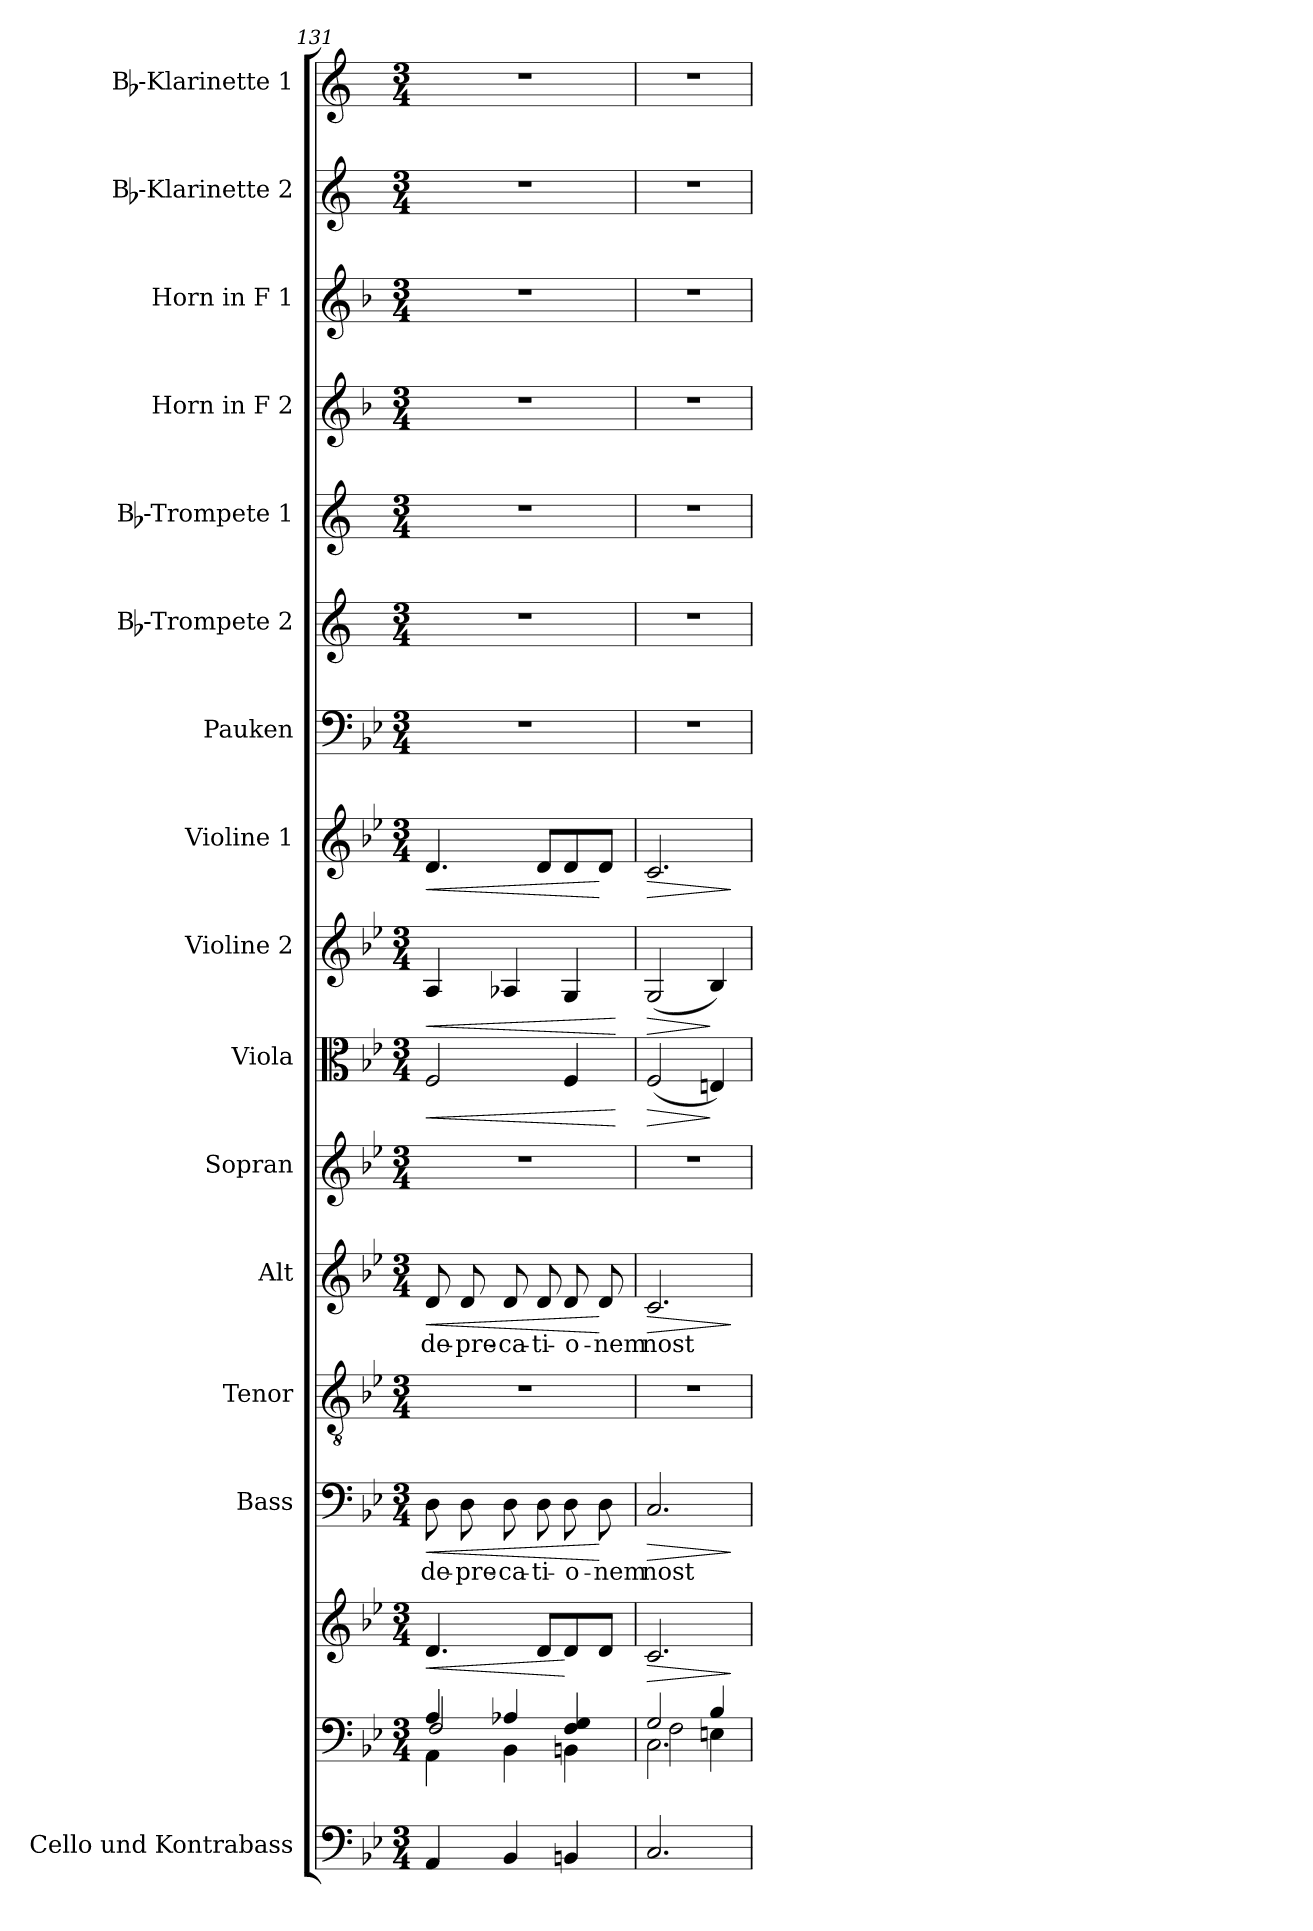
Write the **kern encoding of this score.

**kern	**kern	**kern	**dynam	**kern	**text	**dynam	**kern	**kern	**text	**dynam	**kern	**kern	**dynam	**kern	**dynam	**kern	**dynam	**kern	**kern	**kern	**kern	**kern	**kern	**kern
*part16	*part15	*part15	*part15	*part14	*part14	*part14	*part13	*part12	*part12	*part12	*part11	*part10	*part10	*part9	*part9	*part8	*part8	*part7	*part6	*part5	*part4	*part3	*part2	*part1
*staff17	*staff16	*staff15	*staff15/16	*staff14	*staff14	*staff14	*staff13	*staff12	*staff12	*staff12	*staff11	*staff10	*staff10	*staff9	*staff9	*staff8	*staff8	*staff7	*staff6	*staff5	*staff4	*staff3	*staff2	*staff1
*I"Cello und Kontrabass	*	*	*	*I"Bass	*	*	*I"Tenor	*I"Alt	*	*	*I"Sopran	*I"Viola	*	*I"Violine 2	*	*I"Violine 1	*	*I"Pauken	*I"Bb-Trompete 2	*I"Bb-Trompete 1	*I"Horn in F 2	*I"Horn in F 1	*I"Bb-Klarinette 2	*I"Bb-Klarinette 1
*I'Kb.	*	*	*	*I'B.	*	*	*I'T.	*I'A.	*	*	*I'S.	*I'Vla.	*	*I'Vl. 2	*	*I'Vl. 1	*	*I'Pk.	*I'Bb Trp. 2	*I'Bb Trp. 1	*	*	*I'Bb Kl. 2	*I'Bb Kl. 1
!!LO:PB:g=z
*clefF4	*clefF4	*clefG2	*	*clefF4	*	*	*clefGv2	*clefG2	*	*	*clefG2	*clefC3	*	*clefG2	*	*clefG2	*	*clefF4	*clefG2	*clefG2	*clefG2	*clefG2	*clefG2	*clefG2
*ITrd7c12	*	*	*	*	*	*	*	*	*	*	*	*	*	*	*	*	*	*	*ITrd1c2	*ITrd1c2	*ITrd4c7	*ITrd4c7	*ITrd1c2	*ITrd1c2
*k[b-e-]	*k[b-e-]	*k[b-e-]	*	*k[b-e-]	*	*	*k[b-e-]	*k[b-e-]	*	*	*k[b-e-]	*k[b-e-]	*	*k[b-e-]	*	*k[b-e-]	*	*k[b-e-]	*k[b-e-]	*k[b-e-]	*k[b-e-]	*k[b-e-]	*k[b-e-]	*k[b-e-]
*B-:	*B-:	*B-:	*	*B-:	*	*	*B-:	*B-:	*	*	*B-:	*B-:	*	*B-:	*	*B-:	*	*B-:	*B-:	*B-:	*B-:	*B-:	*B-:	*B-:
*M3/4	*M3/4	*M3/4	*	*M3/4	*	*	*M3/4	*M3/4	*	*	*M3/4	*M3/4	*	*M3/4	*	*M3/4	*	*M3/4	*M3/4	*M3/4	*M3/4	*M3/4	*M3/4	*M3/4
=131	=131	=131	=131	=131	=131	=131	=131	=131	=131	=131	=131	=131	=131	=131	=131	=131	=131	=131	=131	=131	=131	=131	=131	=131
*	*^	*	*	*	*	*	*	*	*	*	*	*	*	*	*	*	*	*	*	*	*	*	*	*
*	*	*^	*	*	*	*	*	*	*	*	*	*	*	*	*	*	*	*	*	*	*	*	*	*	*
!	!	!	!	!	!LO:HP:b	!	!LO:LY:b	!LO:HP:b	!	!	!LO:LY:b	!LO:HP:b	!	!	!LO:HP:b	!	!LO:HP:b	!	!LO:HP:b	!	!	!	!	!	!	!
4AAA/	4A/	4AA\	2F/	4.d/	<	8D\	de-	<	2.r	8d/	de-	<	2.r	2F/	<	4A/	<	4.d/	<	2.r	2.r	2.r	2.r	2.r	2.r	2.r
!	!	!	!	!	!	!	!LO:LY:b	!	!	!	!LO:LY:b	!	!	!	!	!	!	!	!	!	!	!	!	!	!	!
.	.	.	.	.	.	8D\	-pre-	.	.	8d/	-pre-	.	.	.	.	.	.	.	.	.	.	.	.	.	.	.
!	!	!	!	!	!	!	!LO:LY:b	!	!	!	!LO:LY:b	!	!	!	!	!	!	!	!	!	!	!	!	!	!	!
4BBB-/	4A-X/	4BB-\	.	.	.	8D\	-ca-	.	.	8d/	-ca-	.	.	.	.	4A-X/	.	.	.	.	.	.	.	.	.	.
!	!	!	!	!	!	!	!LO:LY:b	!	!	!	!LO:LY:b	!	!	!	!	!	!	!	!	!	!	!	!	!	!	!
.	.	.	.	8d/L	.	8D\	-ti-	.	.	8d/	-ti-	.	.	.	.	.	.	8d/L	.	.	.	.	.	.	.	.
!	!	!	!	!	!	!	!LO:LY:b	!	!	!	!LO:LY:b	!	!	!	!	!	!	!	!	!	!	!	!	!	!	!
4BBBn/	4F/ 4G/	4BBn\	4ryy	8d/	[	8D\	-o-	.	.	8d/	-o-	.	.	4F/	.	4G/	.	8d/	.	.	.	.	.	.	.	.
!	!	!	!	!	!	!	!LO:LY:b	!	!	!	!LO:LY:b	!	!	!	!	!	!	!	!	!	!	!	!	!	!	!
.	.	.	.	8d/J	.	8D\	-nem	[	.	8d/	-nem	[	.	.	.	.	.	8d/J	[	.	.	.	.	.	.	.
*	*v	*v	*v	*	*	*	*	*	*	*	*	*	*	*	*	*	*	*	*	*	*	*	*	*	*	*
.	.	.	.	.	.	.	.	.	.	.	.	.	[	.	[	.	.	.	.	.	.	.	.	.
=132	=132	=132	=132	=132	=132	=132	=132	=132	=132	=132	=132	=132	=132	=132	=132	=132	=132	=132	=132	=132	=132	=132	=132	=132
*	*^	*	*	*	*	*	*	*	*	*	*	*	*	*	*	*	*	*	*	*	*	*	*	*
*	*	*^	*	*	*	*	*	*	*	*	*	*	*	*	*	*	*	*	*	*	*	*	*	*	*
!	!	!	!	!	!LO:HP:b	!	!LO:LY:b	!LO:HP:b	!	!	!LO:LY:b	!LO:HP:b	!	!	!LO:HP:b	!	!LO:HP:b	!	!LO:HP:b	!	!	!	!	!	!	!
2.CC/	2G/	2.C\	2F\	2.c/	>	2.C/	nost-	>	2.r	2.c/	nost-	>	2.r	(<2F/	>	(<2G/	>	2.c/	>	2.r	2.r	2.r	2.r	2.r	2.r	2.r
.	4B-/	.	4En\	.	.	.	.	.	.	.	.	.	.	4En/)	]	4B-/)	]	.	.	.	.	.	.	.	.	.
*	*v	*v	*v	*	*	*	*	*	*	*	*	*	*	*	*	*	*	*	*	*	*	*	*	*	*	*
.	.	.	]	.	.	]	.	.	.	]	.	.	.	.	.	.	]	.	.	.	.	.	.	.
=	=	=	=	=	=	=	=	=	=	=	=	=	=	=	=	=	=	=	=	=	=	=	=	=
*-	*-	*-	*-	*-	*-	*-	*-	*-	*-	*-	*-	*-	*-	*-	*-	*-	*-	*-	*-	*-	*-	*-	*-	*-
